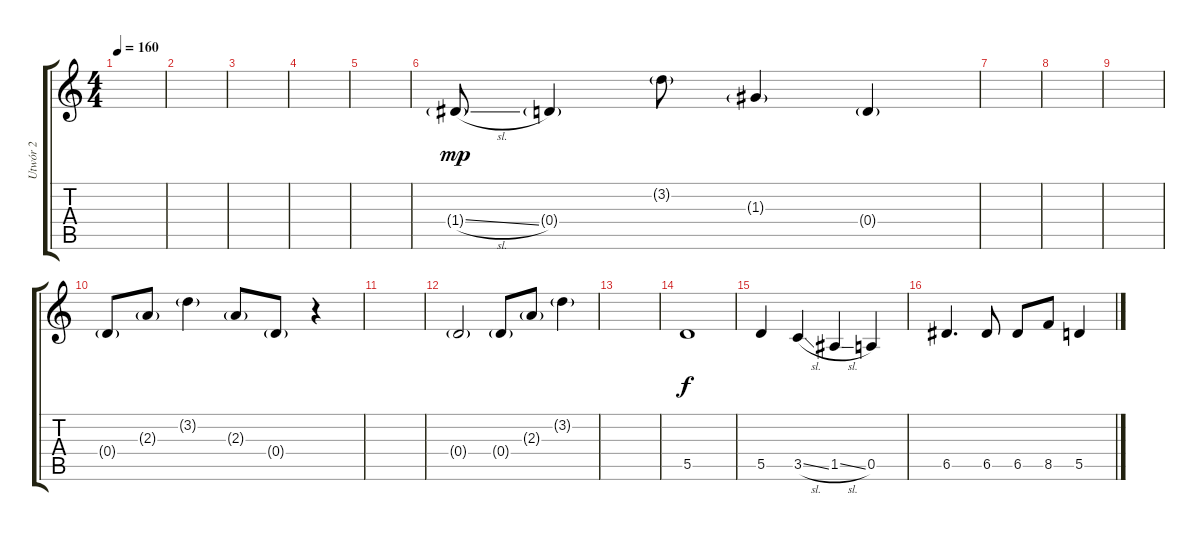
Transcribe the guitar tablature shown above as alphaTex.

\track ("Utwór 2" "Utwór 2") {instrument distortionguitar}
\staff {score tabs}
\tuning (E4 B3 G3 D3 A2 D2) {hide}
\ts (4 4)
\tempo 160
\clef g2
\ks c
|
|
|
|
|
1.4{sl g}.8{dy mp} 0.4{g}.4 3.2{g}.8 1.3{g}.4 0.4{g}.4 |
|
|
|
0.4{g}.8 2.3{g}.8 3.2{g}.4 2.3{g}.8 0.4{g}.8 r.4 |
|
0.4{g}.2 0.4{g}.8 2.3{g}.8 3.2{g}.4 |
|
5.5.1{dy f} |
5.5.4 3.5{sl}.4 1.5{sl}.4 0.5.4 |
6.5.4{d} 6.5.8 6.5.8 8.5.8 5.5.4
